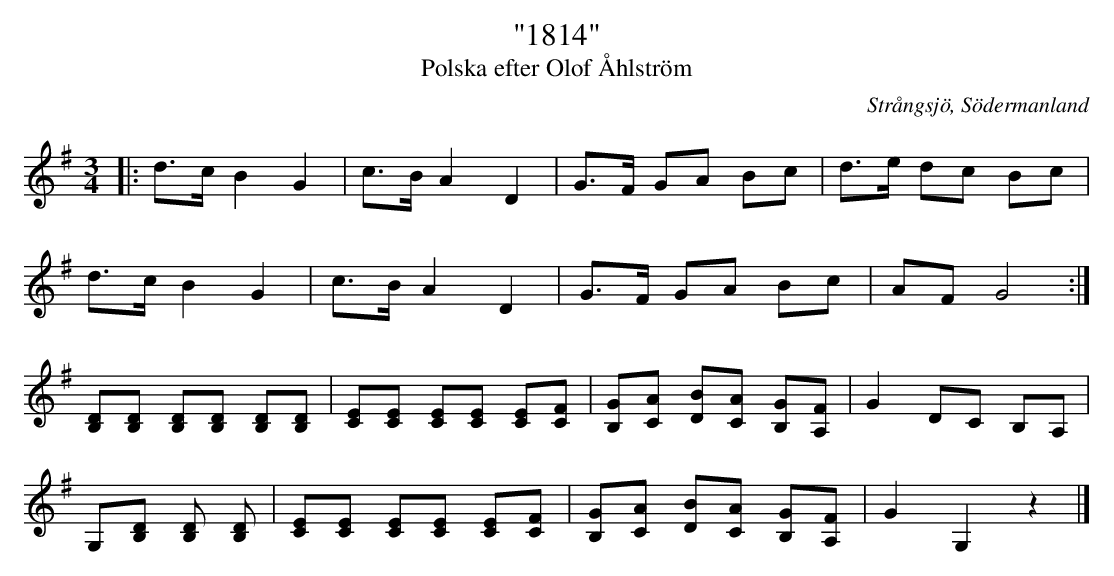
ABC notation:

X:1
T: "1814"
T: Polska efter Olof Åhlström
O: Strångsjö, Södermanland
M: 3/4
L: 1/16
K: G
|: d3c B4 G4 | c3B A4 D4 | G3F G2A2 B2c2 | d3e d2c2 B2c2 |
d3c B4 G4 | c3B A4 D4 | G3F G2A2 B2c2 | A2F2 G8 :|
[D2B,2][D2B,2] [D2B,2][D2B,2] [D2B,2][D2B,2] | [C2E2][C2E2] [C2E2][C2E2] [C2E2][C2F2] | [B,2G2][C2A2] [D2B2][C2A2] [B,2G2][A,2F2] | G4 D2C2 B,2A,2 |
G,2[D2B,2] [D2B,2] [D2B,2] | [C2E2][C2E2] [C2E2][C2E2] [C2E2][C2F2] | [B,2G2][C2A2] [D2B2][C2A2] [B,2G2][A,2F2] | G4 G,4 z4 |]
